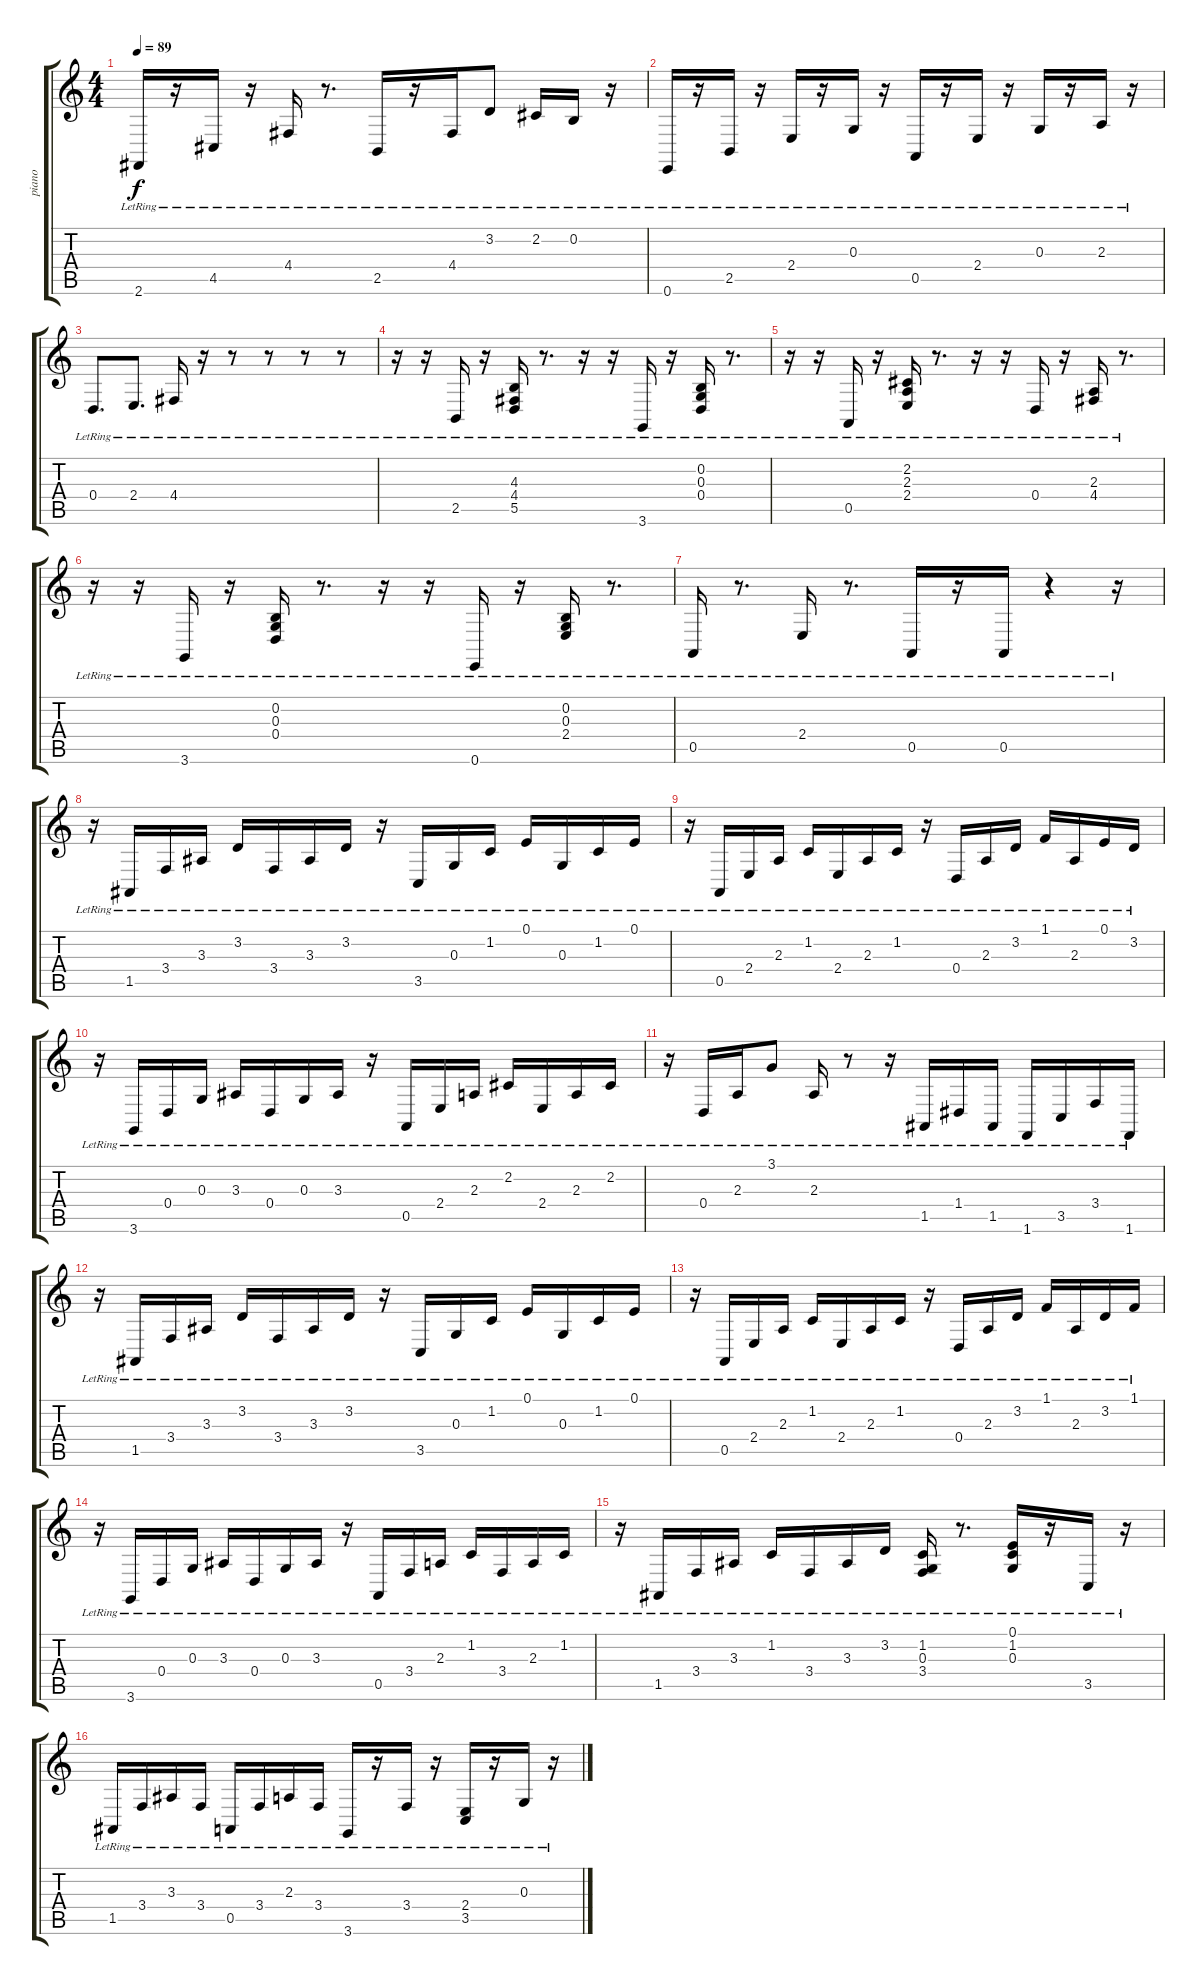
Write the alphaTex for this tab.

\track ("piano" "piano") {instrument acousticgrandpiano}
\staff {score tabs}
\tuning (E4 B3 G3 D3 A2 E2) {hide}
\ts (4 4)
\tempo 89
\clef g2
\ks c
2.6{lr}.16{dy f} r.16 4.5{lr}.16 r.16 4.4{lr}.16 r.8{d} 2.5{lr}.16 r.16 4.4{lr}.16 3.2{lr}.8 2.2{lr}.16 0.2{lr}.16 r.16 |
0.6{lr}.16 r.16 2.5{lr}.16 r.16 2.4{lr}.16 r.16 0.3{lr}.16 r.16 0.5{lr}.16 r.16 2.4{lr}.16 r.16 0.3{lr}.16 r.16 2.3{lr}.16 r.16 |
0.4{lr}.8{d} 2.4{lr}.8{d} 4.4{lr}.16 r.16 r.8 r.8 r.8 r.8 |
r.16 r.16 2.5{lr}.16 r.16 (4.3{lr} 4.4{lr} 5.5{lr}).16 r.8{d} r.16 r.16 3.6{lr}.16 r.16 (0.2{lr} 0.3{lr} 0.4{lr}).16 r.8{d} |
r.16 r.16 0.5{lr}.16 r.16 (2.2{lr} 2.3{lr} 2.4{lr}).16 r.8{d} r.16 r.16 0.4{lr}.16 r.16 (2.3{lr} 4.4{lr}).16 r.8{d} |
r.16 r.16 3.6{lr}.16 r.16 (0.2{lr} 0.3{lr} 0.4{lr}).16 r.8{d} r.16 r.16 0.6{lr}.16 r.16 (0.2{lr} 0.3{lr} 2.4{lr}).16 r.8{d} |
0.5{lr}.16 r.8{d} 2.4{lr}.16 r.8{d} 0.5{lr}.16 r.16 0.5{lr}.16 r.4 r.16 |
r.16 1.5{lr}.16 3.4{lr}.16 3.3{lr}.16 3.2{lr}.16 3.4{lr}.16 3.3{lr}.16 3.2{lr}.16 r.16 3.5{lr}.16 0.3{lr}.16 1.2{lr}.16 0.1{lr}.16 0.3{lr}.16 1.2{lr}.16 0.1{lr}.16 |
r.16 0.5{lr}.16 2.4{lr}.16 2.3{lr}.16 1.2{lr}.16 2.4{lr}.16 2.3{lr}.16 1.2{lr}.16 r.16 0.4{lr}.16 2.3{lr}.16 3.2{lr}.16 1.1{lr}.16 2.3{lr}.16 0.1{lr}.16 3.2{lr}.16 |
r.16 3.6{lr}.16 0.4{lr}.16 0.3{lr}.16 3.3{lr}.16 0.4{lr}.16 0.3{lr}.16 3.3{lr}.16 r.16 0.5{lr}.16 2.4{lr}.16 2.3{lr}.16 2.2{lr}.16 2.4{lr}.16 2.3{lr}.16 2.2{lr}.16 |
r.16 0.4{lr}.16 2.3{lr}.16 3.1{lr}.8 2.3{lr}.16 r.8 r.16 1.5{lr}.16 1.4{lr}.16 1.5{lr}.16 1.6{lr}.16 3.5{lr}.16 3.4{lr}.16 1.6{lr}.16 |
r.16 1.5{lr}.16 3.4{lr}.16 3.3{lr}.16 3.2{lr}.16 3.4{lr}.16 3.3{lr}.16 3.2{lr}.16 r.16 3.5{lr}.16 0.3{lr}.16 1.2{lr}.16 0.1{lr}.16 0.3{lr}.16 1.2{lr}.16 0.1{lr}.16 |
r.16 0.5{lr}.16 2.4{lr}.16 2.3{lr}.16 1.2{lr}.16 2.4{lr}.16 2.3{lr}.16 1.2{lr}.16 r.16 0.4{lr}.16 2.3{lr}.16 3.2{lr}.16 1.1{lr}.16 2.3{lr}.16 3.2{lr}.16 1.1{lr}.16 |
r.16 3.6{lr}.16 0.4{lr}.16 0.3{lr}.16 3.3{lr}.16 0.4{lr}.16 0.3{lr}.16 3.3{lr}.16 r.16 0.5{lr}.16 3.4{lr}.16 2.3{lr}.16 1.2{lr}.16 3.4{lr}.16 2.3{lr}.16 1.2{lr}.16 |
r.16 1.5{lr}.16 3.4{lr}.16 3.3{lr}.16 1.2{lr}.16 3.4{lr}.16 3.3{lr}.16 3.2{lr}.16 (1.2{lr} 0.3{lr} 3.4{lr}).16 r.8{d} (0.1{lr} 1.2{lr} 0.3{lr}).16 r.16 3.5{lr}.16 r.16 |
1.5{lr}.16 3.4{lr}.16 3.3{lr}.16 3.4{lr}.16 0.5{lr}.16 3.4{lr}.16 2.3{lr}.16 3.4{lr}.16 3.6{lr}.16 r.16 3.4{lr}.16 r.16 (2.4{lr} 3.5{lr}).16 r.16 0.3{lr}.16 r.16
